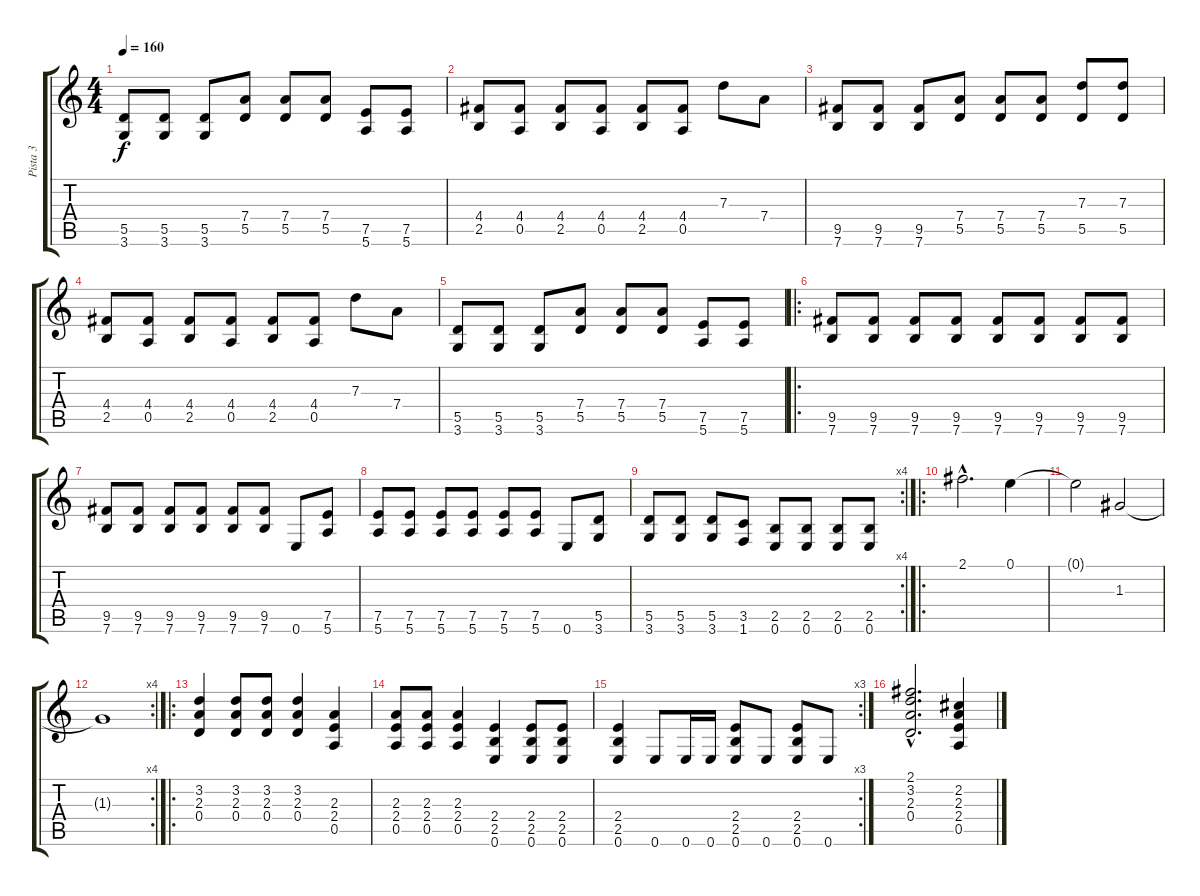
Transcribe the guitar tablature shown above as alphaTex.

\track ("Pista 3" "Pista 3") {instrument overdrivenguitar}
\staff {score tabs}
\tuning (E4 B3 G3 D3 A2 E2) {hide}
\ts (4 4)
\tempo 160
\clef g2
\ks c
(5.5 3.6).8{dy f} (5.5 3.6).8 (5.5 3.6).8 (7.4 5.5).8 (7.4 5.5).8 (7.4 5.5).8 (7.5 5.6).8 (7.5 5.6).8 |
(4.4 2.5).8 (4.4 0.5).8 (4.4 2.5).8 (4.4 0.5).8 (4.4 2.5).8 (4.4 0.5).8 7.3.8 7.4.8 |
(9.5 7.6).8 (9.5 7.6).8 (9.5 7.6).8 (7.4 5.5).8 (7.4 5.5).8 (7.4 5.5).8 (7.3 5.5).8 (7.3 5.5).8 |
(4.4 2.5).8 (4.4 0.5).8 (4.4 2.5).8 (4.4 0.5).8 (4.4 2.5).8 (4.4 0.5).8 7.3.8 7.4.8 |
(5.5 3.6).8 (5.5 3.6).8 (5.5 3.6).8 (7.4 5.5).8 (7.4 5.5).8 (7.4 5.5).8 (7.5 5.6).8 (7.5 5.6).8 |
\ro
(9.5 7.6).8 (9.5 7.6).8 (9.5 7.6).8 (9.5 7.6).8 (9.5 7.6).8 (9.5 7.6).8 (9.5 7.6).8 (9.5 7.6).8 |
(9.5 7.6).8 (9.5 7.6).8 (9.5 7.6).8 (9.5 7.6).8 (9.5 7.6).8 (9.5 7.6).8 0.6.8 (7.5 5.6).8 |
(7.5 5.6).8 (7.5 5.6).8 (7.5 5.6).8 (7.5 5.6).8 (7.5 5.6).8 (7.5 5.6).8 0.6.8 (5.5 3.6).8 |
\rc 4
(5.5 3.6).8 (5.5 3.6).8 (5.5 3.6).8 (3.5 1.6).8 (2.5 0.6).8 (2.5 0.6).8 (2.5 0.6).8 (2.5 0.6).8 |
\ro
2.1{hac}.2{d} 0.1.4 |
0.1{t}.2 1.3.2 |
\rc 4
1.3{t}.1 |
\ro
(3.2 2.3 0.4).4 (3.2 2.3 0.4).8 (3.2 2.3 0.4).8 (3.2 2.3 0.4).4 (2.3 2.4 0.5).4 |
(2.3 2.4 0.5).8 (2.3 2.4 0.5).8 (2.3 2.4 0.5).4 (2.4 2.5 0.6).4 (2.4 2.5 0.6).8 (2.4 2.5 0.6).8 |
\rc 3
(2.4 2.5 0.6).4 0.6.8 0.6.16 0.6.16 (2.4 2.5 0.6).8 0.6.8 (2.4 2.5 0.6).8 0.6.8 |
(2.1{hac} 3.2{hac} 2.3{hac} 0.4{hac}).2{d instrument overdrivenguitar} (2.2 2.3 2.4 0.5).4
